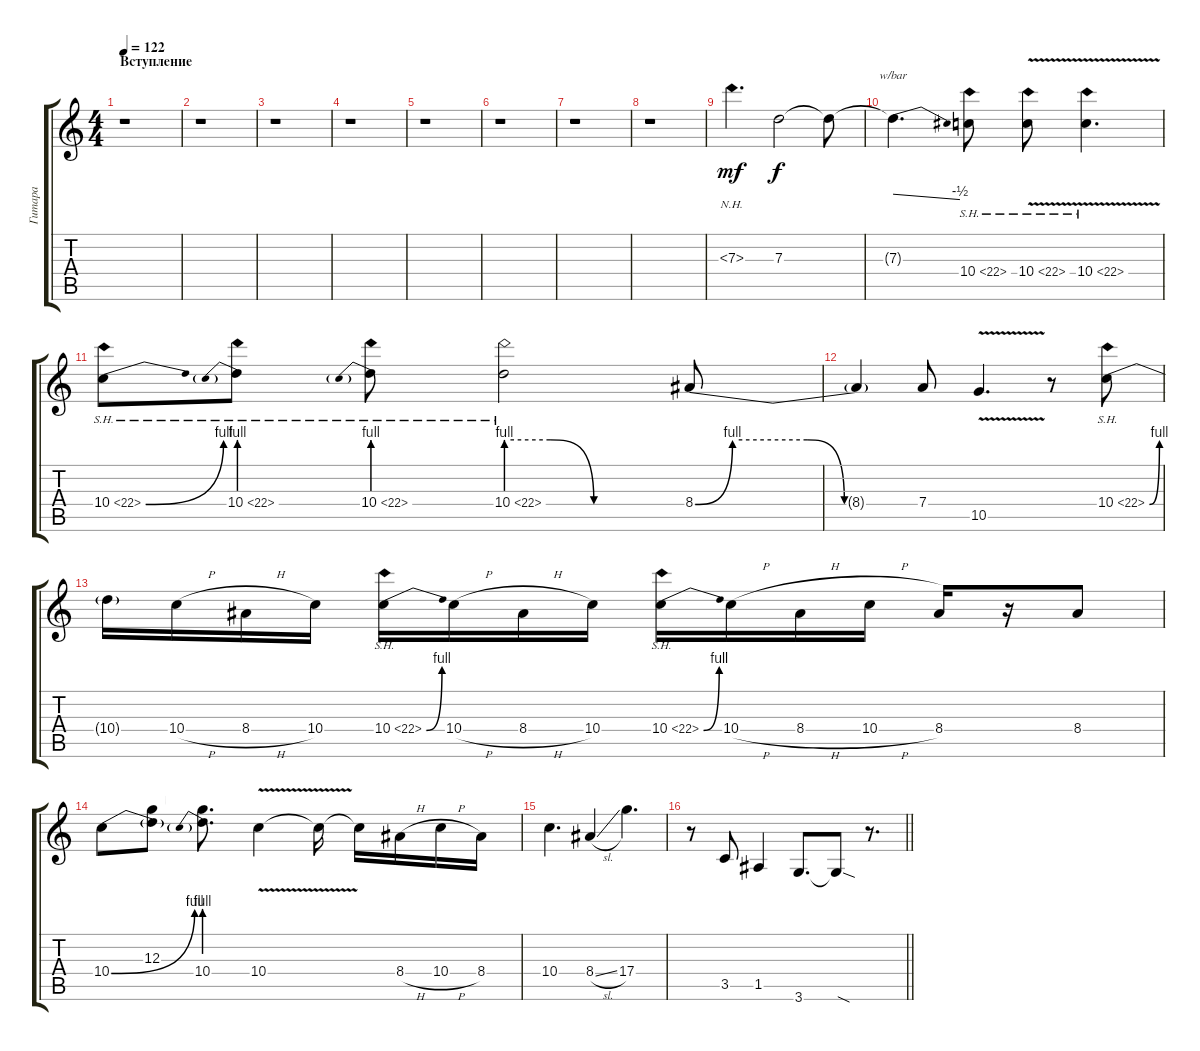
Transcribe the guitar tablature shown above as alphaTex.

\track ("Гитара" "Гитара") {instrument overdrivenguitar}
\staff {score tabs}
\tuning (E4 B3 G3 D3 A2 E2) {hide}
\ts (4 4)
\section ("" "Вступление")
\tempo 122
\clef g2
\ks c
r.1{dy mf instrument overdrivenguitar} |
r.1 |
r.1 |
r.1 |
r.1 |
r.1 |
r.1 |
r.1 |
7.3{nh}.4{d} 7.3.2{dy f} 7.3{t}.8 |
7.3{t}.4{d tbe (dive default 0 0 60 -2)} 10.4{sh 12}.8 10.4{sh 12 v}.8 10.4{sh 12 v}.4{d} |
10.4{be (bend 0 0 60 4) sh 12}.8 10.4{be (prebend 0 4 60 4) sh 12}.8 10.4{be (prebend 0 4 60 4) sh 12}.8 10.4{be (custom 0 4 15 4 30 0 60 0) sh 12}.2 8.4{be (custom 0 0 10 4 30 4 40 0 60 0)}.8 |
8.4{t}.4 7.4.8 10.5{v}.4{d} r.8 10.4{be (bend 0 0 60 4) sh 12}.8 |
10.4{t}.16 10.4{h}.16 8.4{h}.16 10.4.16 10.4{be (bend 0 0 60 4) sh 12}.16 10.4{h}.16 8.4{h}.16 10.4.16 10.4{be (bend 0 0 60 4) sh 12}.16 10.4{h}.16 8.4{h}.16 10.4{h}.16 8.4.16 r.16 8.4.8 |
10.4{be (bend 0 0 60 4)}.8 (12.3 10.4{t}).8 (12.3{t} 10.4{be (prebend 0 4 60 4)}).8{d} 10.4{v}.4 10.4{t}.16 10.4{t}.16 8.4{h}.16 10.4{h}.16 8.4.16 |
10.4.4{d} 8.4{sl}.4 17.4.4{d} |
\barLineRight lightlight
r.8 3.5.8 1.5.4 3.6.8{d} 3.6{sod t}.8 r.8{d}
